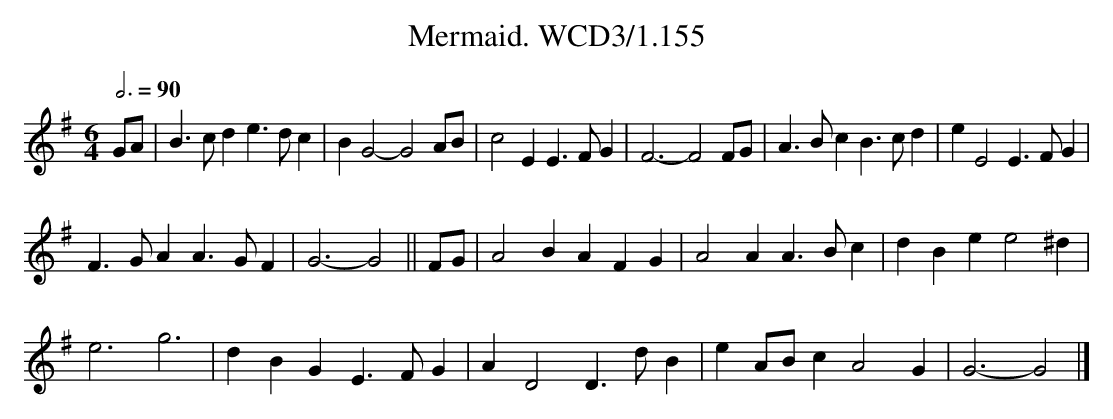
X:1
T:Mermaid. WCD3/1.155
M:6/4
L:1/8
Q:3/4=90
K:G
GA|B3cd2 e3dc2|B2G4- G4AB|c4E2 E3FG2|\
F6- F4FG|A3Bc2 B3cd2|e2E4 E3FG2|
F3GA2 A3GF2|G6- G4||FG|\
A4B2 A2F2G2|A4A2 A3Bc2|d2B2e2 e4^d2|
e6 g6|d2B2G2 E3FG2|A2D4 D3dB2|\
e2ABc2 A4G2|G6- G4|]
